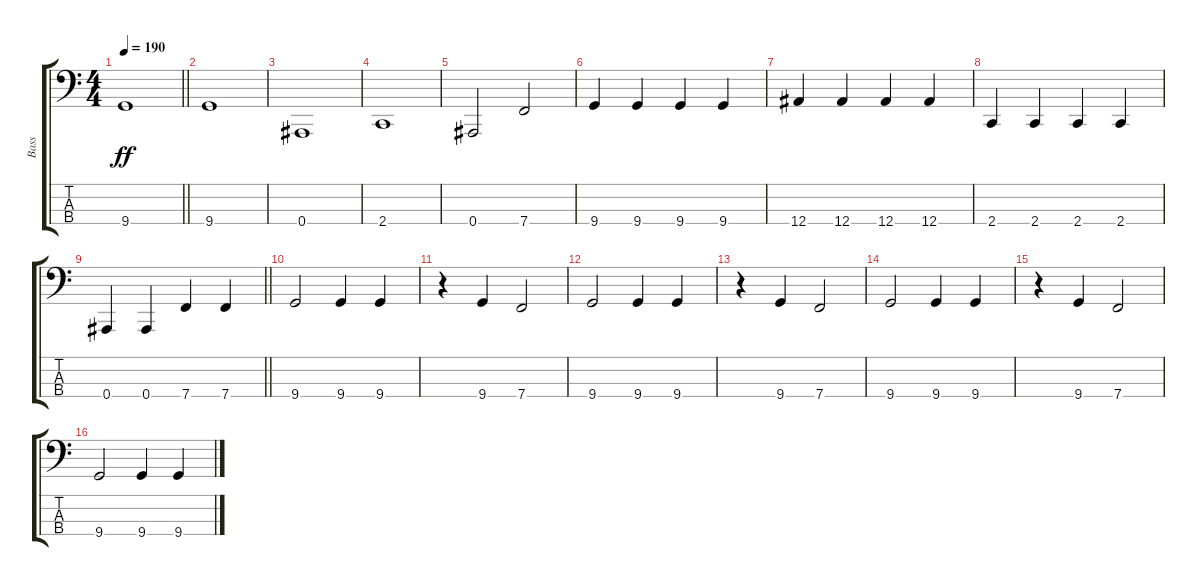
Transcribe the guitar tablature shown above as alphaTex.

\track ("Bass" "Bass") {instrument electricbassfinger}
\staff {score tabs}
\tuning (Eb2 Bb1 F1 Bb0) {hide}
\ts (4 4)
\tempo 190
\clef f4
\barLineRight lightlight
\ks c
9.4.1{dy ff} |
9.4.1 |
0.4.1 |
2.4.1 |
0.4.2 7.4.2 |
9.4.4 9.4.4 9.4.4 9.4.4 |
12.4.4 12.4.4 12.4.4 12.4.4 |
2.4.4 2.4.4 2.4.4 2.4.4 |
\barLineRight lightlight
0.4.4 0.4.4 7.4.4 7.4.4 |
9.4.2 9.4.4 9.4.4 |
r.4 9.4.4 7.4.2 |
9.4.2 9.4.4 9.4.4 |
r.4 9.4.4 7.4.2 |
9.4.2 9.4.4 9.4.4 |
r.4 9.4.4 7.4.2 |
9.4.2 9.4.4 9.4.4
